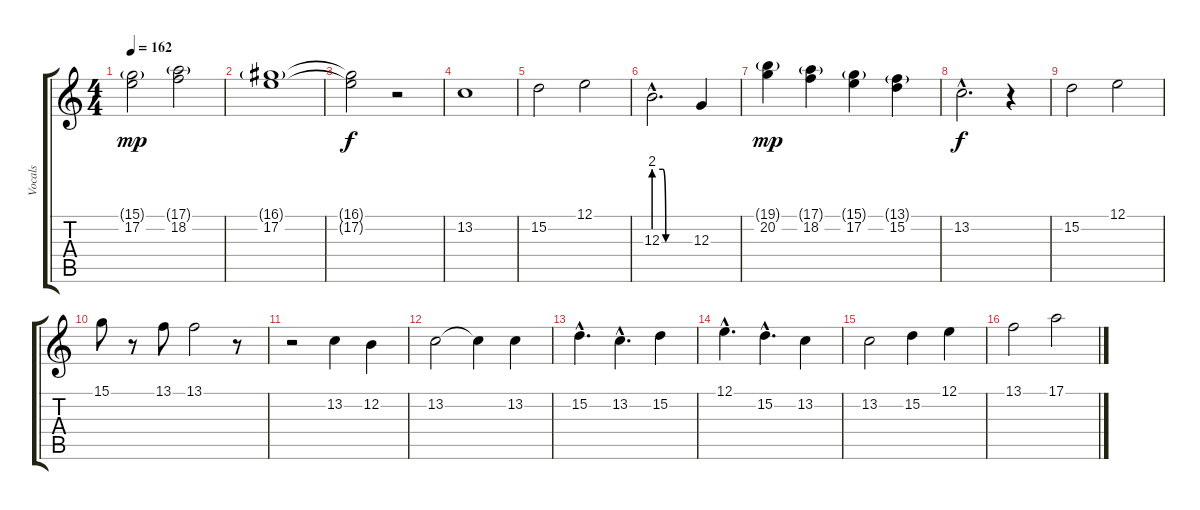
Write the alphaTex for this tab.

\track ("Vocals" "Vocals") {instrument lead2sawtooth}
\staff {score tabs}
\tuning (E4 B3 G3 D3 A2 E2) {hide}
\ts (4 4)
\tempo 162
\clef g2
\ks c
(15.1{g} 17.2).2{dy mp} (17.1{g} 18.2).2 |
(16.1{g} 17.2).1 |
(16.1{t} 17.2{t}).2{dy f} r.2 |
\section ("" "")
13.2.1 |
15.2.2 12.1.2 |
12.3{be (custom 0 8 15 8 20 0 29 0 40 0 60 0) hac}.2{d} 12.3.4 |
(19.1{g} 20.2).4{dy mp} (17.1{g} 18.2).4 (15.1{g} 17.2).4 (13.1{g} 15.2).4 |
13.2{hac}.2{d dy f} r.4 |
15.2.2 12.1.2 |
15.1.8 r.8 13.1.8 13.1.2 r.8 |
r.2 13.2.4 12.2.4 |
13.2.2 13.2{t}.4 13.2.4 |
15.2{hac}.4{d} 13.2{hac}.4{d} 15.2.4 |
12.1{hac}.4{d} 15.2{hac}.4{d} 13.2.4 |
13.2.2 15.2.4 12.1.4 |
13.1.2 17.1.2
